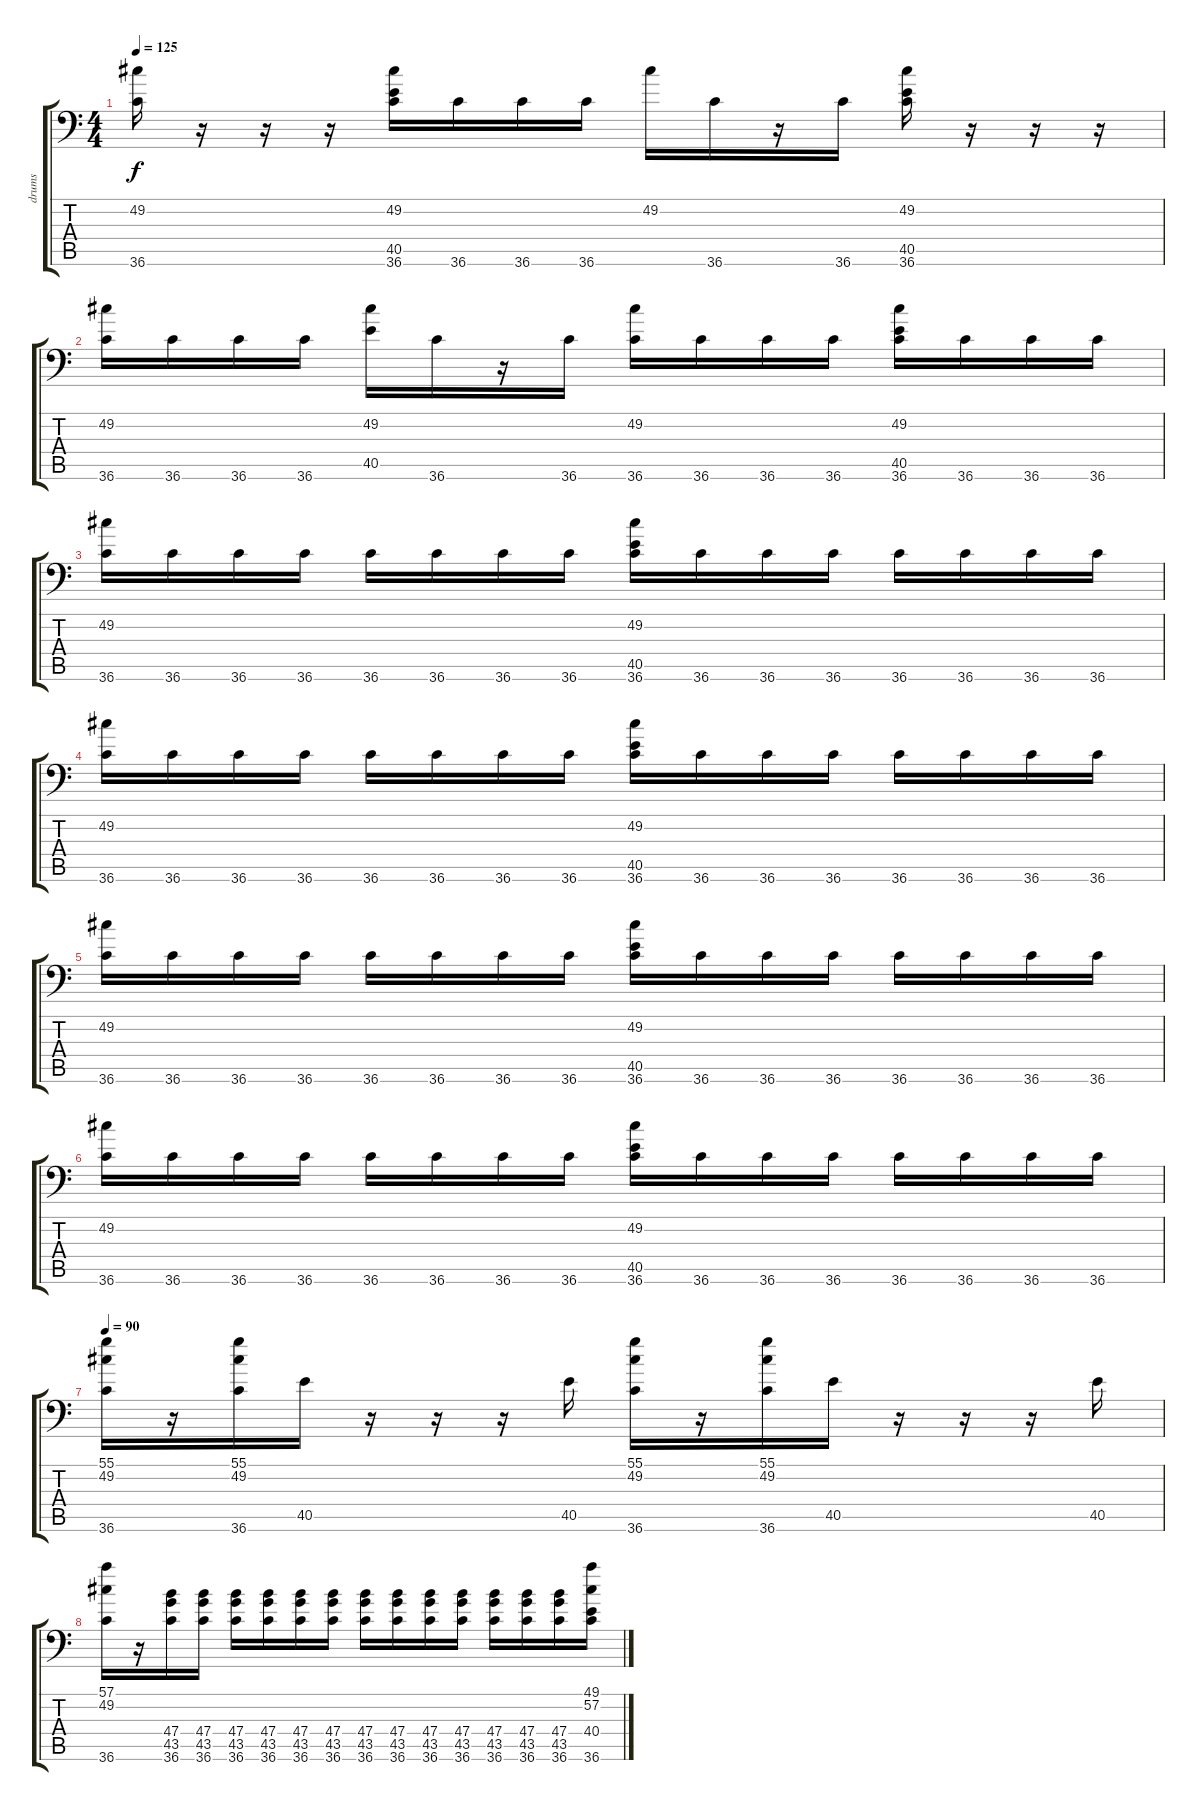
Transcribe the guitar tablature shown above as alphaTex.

\track ("drums" "drums") {instrument acousticgrandpiano}
\staff {score tabs}
\tuning (C-1 C-1 C-1 C-1 C-1 C-1) {hide}
\ts (4 4)
\tempo 125
\clef f4
\ks c
(49.2 36.6).16{dy f} r.16 r.16 r.16 (49.2 40.5 36.6).16 36.6.16 36.6.16 36.6.16 49.2.16 36.6.16 r.16 36.6.16 (49.2 40.5 36.6).16 r.16 r.16 r.16 |
(49.2 36.6).16 36.6.16 36.6.16 36.6.16 (49.2 40.5).16 36.6.16 r.16 36.6.16 (49.2 36.6).16 36.6.16 36.6.16 36.6.16 (49.2 40.5 36.6).16 36.6.16 36.6.16 36.6.16 |
(49.2 36.6).16 36.6.16 36.6.16 36.6.16 36.6.16 36.6.16 36.6.16 36.6.16 (49.2 40.5 36.6).16 36.6.16 36.6.16 36.6.16 36.6.16 36.6.16 36.6.16 36.6.16 |
(49.2 36.6).16 36.6.16 36.6.16 36.6.16 36.6.16 36.6.16 36.6.16 36.6.16 (49.2 40.5 36.6).16 36.6.16 36.6.16 36.6.16 36.6.16 36.6.16 36.6.16 36.6.16 |
(49.2 36.6).16 36.6.16 36.6.16 36.6.16 36.6.16 36.6.16 36.6.16 36.6.16 (49.2 40.5 36.6).16 36.6.16 36.6.16 36.6.16 36.6.16 36.6.16 36.6.16 36.6.16 |
(49.2 36.6).16 36.6.16 36.6.16 36.6.16 36.6.16 36.6.16 36.6.16 36.6.16 (49.2 40.5 36.6).16 36.6.16 36.6.16 36.6.16 36.6.16 36.6.16 36.6.16 36.6.16 |
\tempo 90
(55.1 49.2 36.6).16 r.16 (55.1 49.2 36.6).16 40.5.16 r.16 r.16 r.16 40.5.16 (55.1 49.2 36.6).16 r.16 (55.1 49.2 36.6).16 40.5.16 r.16 r.16 r.16 40.5.16 |
(57.1 49.2 36.6).16 r.16 (47.4 43.5 36.6).16 (47.4 43.5 36.6).16 (47.4 43.5 36.6).16 (47.4 43.5 36.6).16 (47.4 43.5 36.6).16 (47.4 43.5 36.6).16 (47.4 43.5 36.6).16 (47.4 43.5 36.6).16 (47.4 43.5 36.6).16 (47.4 43.5 36.6).16 (47.4 43.5 36.6).16 (47.4 43.5 36.6).16 (47.4 43.5 36.6).16 (49.1 57.2 40.4 36.6).16
